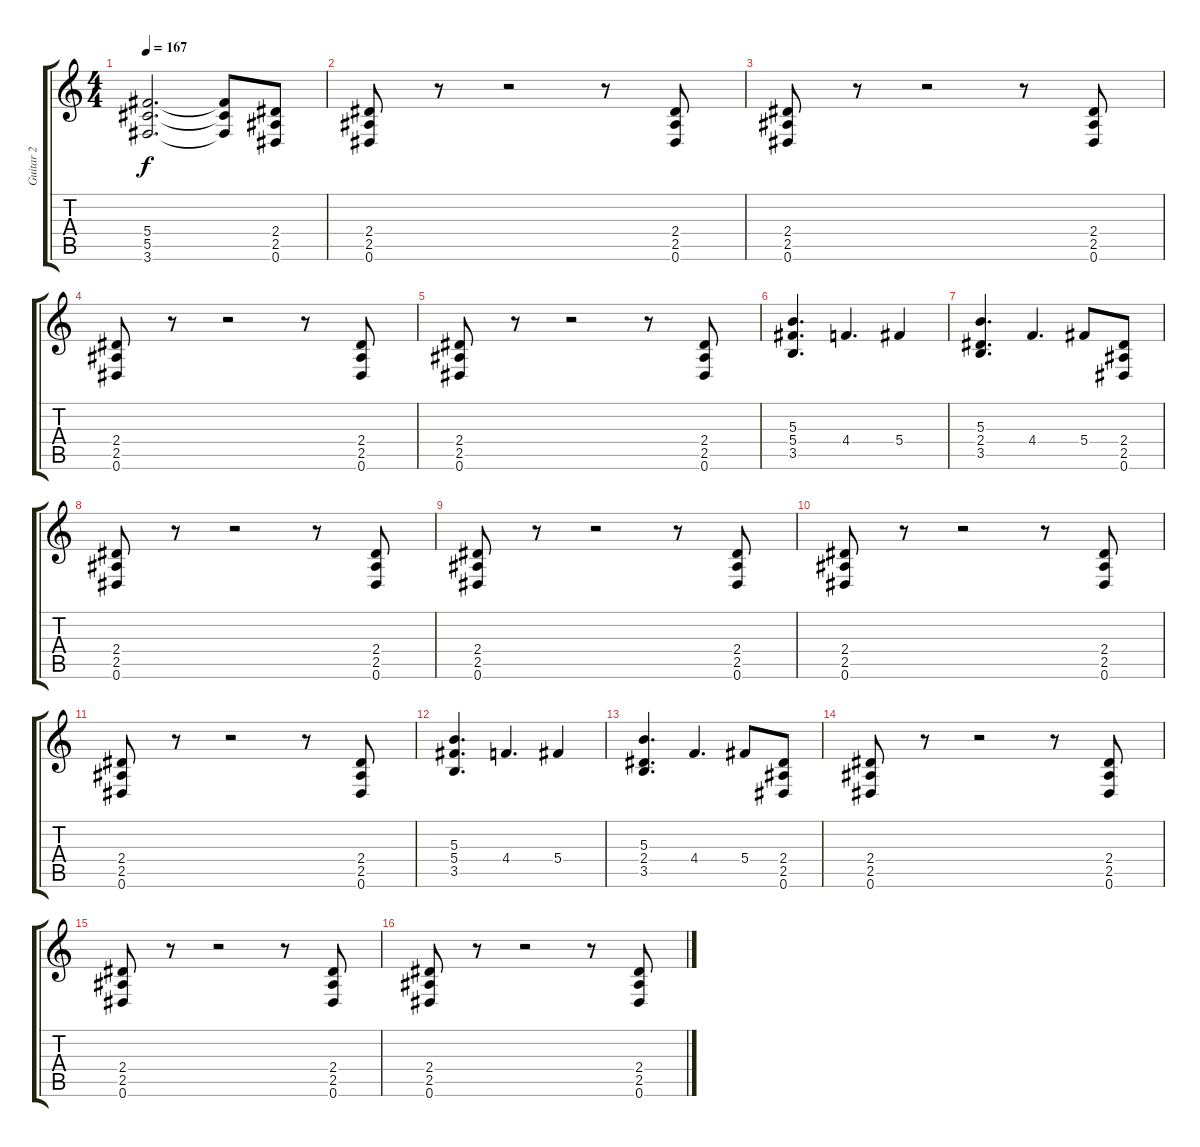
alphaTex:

\track ("Guitar 2" "Guitar 2") {instrument distortionguitar}
\staff {score tabs}
\tuning (Eb4 Bb3 Gb3 Db3 Ab2 Eb2) {hide}
\ts (4 4)
\tempo 167
\clef g2
\ks c
(5.4{t} 5.5{t} 3.6{t}).2{d dy f} (5.4{t} 5.5{t} 3.6{t}).8 (2.4 2.5 0.6).8 |
(2.4 2.5 0.6).8 r.8 r.2 r.8 (2.4 2.5 0.6).8 |
(2.4 2.5 0.6).8 r.8 r.2 r.8 (2.4 2.5 0.6).8 |
(2.4 2.5 0.6).8 r.8 r.2 r.8 (2.4 2.5 0.6).8 |
(2.4 2.5 0.6).8 r.8 r.2 r.8 (2.4 2.5 0.6).8 |
(5.3 5.4 3.5).4{d} 4.4.4{d} 5.4.4 |
(5.3 2.4 3.5).4{d} 4.4.4{d} 5.4.8 (2.4 2.5 0.6).8 |
(2.4 2.5 0.6).8 r.8 r.2 r.8 (2.4 2.5 0.6).8 |
(2.4 2.5 0.6).8 r.8 r.2 r.8 (2.4 2.5 0.6).8 |
(2.4 2.5 0.6).8 r.8 r.2 r.8 (2.4 2.5 0.6).8 |
(2.4 2.5 0.6).8 r.8 r.2 r.8 (2.4 2.5 0.6).8 |
(5.3 5.4 3.5).4{d} 4.4.4{d} 5.4.4 |
(5.3 2.4 3.5).4{d} 4.4.4{d} 5.4.8 (2.4 2.5 0.6).8 |
(2.4 2.5 0.6).8 r.8 r.2 r.8 (2.4 2.5 0.6).8 |
(2.4 2.5 0.6).8 r.8 r.2 r.8 (2.4 2.5 0.6).8 |
(2.4 2.5 0.6).8 r.8 r.2 r.8 (2.4 2.5 0.6).8
